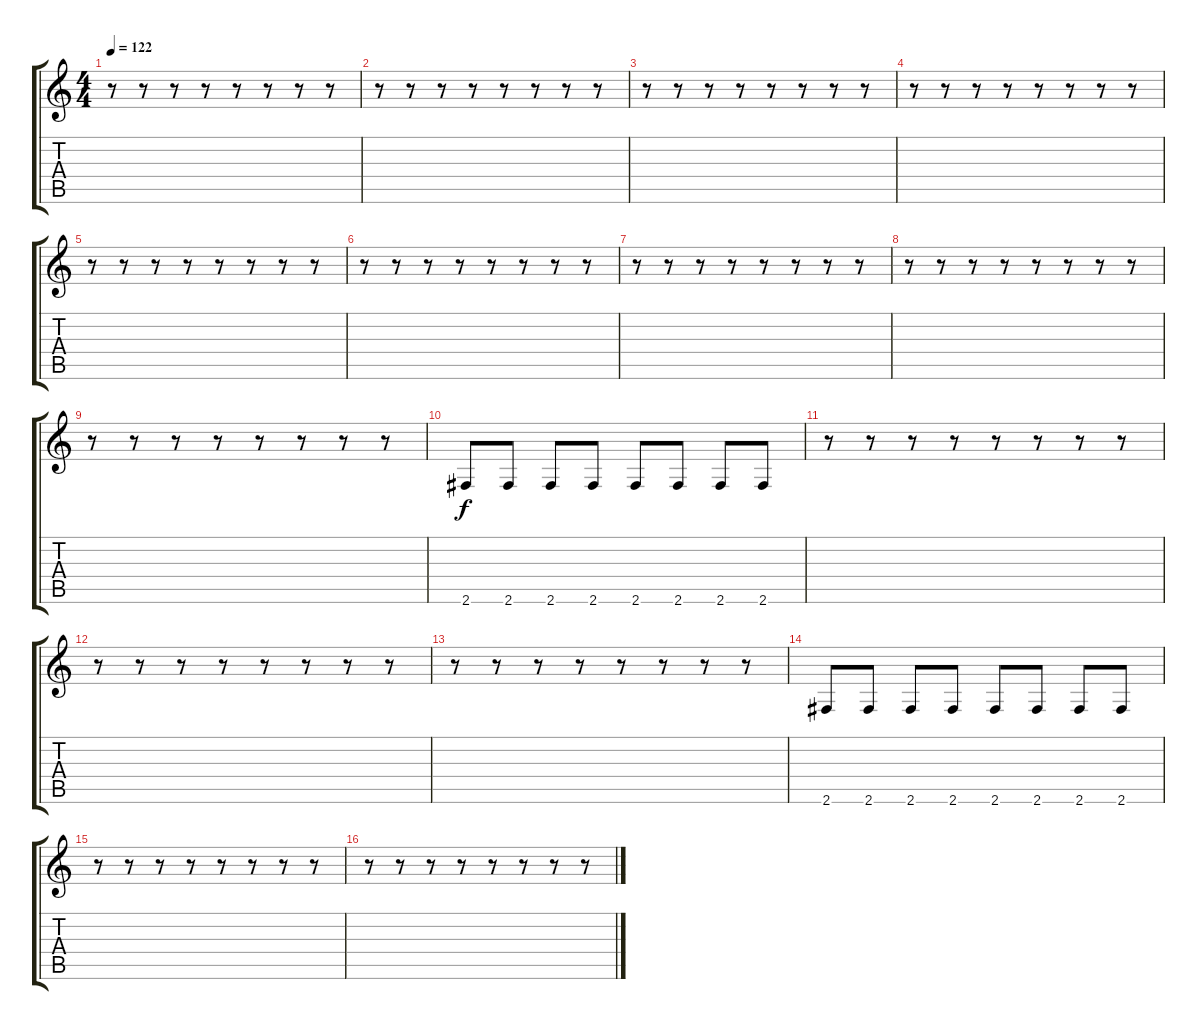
\track "" {instrument electricbassfinger}
\staff {score tabs}
\tuning (E4 B3 G3 D3 A2 E2) {hide}
\ts (4 4)
\tempo 122
\clef g2
\ks c
r.8{dy f} r.8 r.8 r.8 r.8 r.8 r.8 r.8 |
r.8 r.8 r.8 r.8 r.8 r.8 r.8 r.8 |
r.8 r.8 r.8 r.8 r.8 r.8 r.8 r.8 |
r.8 r.8 r.8 r.8 r.8 r.8 r.8 r.8 |
r.8 r.8 r.8 r.8 r.8 r.8 r.8 r.8 |
r.8 r.8 r.8 r.8 r.8 r.8 r.8 r.8 |
r.8 r.8 r.8 r.8 r.8 r.8 r.8 r.8 |
r.8 r.8 r.8 r.8 r.8 r.8 r.8 r.8 |
r.8 r.8 r.8 r.8 r.8 r.8 r.8 r.8 |
2.6.8 2.6.8 2.6.8 2.6.8 2.6.8 2.6.8 2.6.8 2.6.8 |
r.8 r.8 r.8 r.8 r.8 r.8 r.8 r.8 |
r.8 r.8 r.8 r.8 r.8 r.8 r.8 r.8 |
r.8 r.8 r.8 r.8 r.8 r.8 r.8 r.8 |
2.6.8 2.6.8 2.6.8 2.6.8 2.6.8 2.6.8 2.6.8 2.6.8 |
r.8 r.8 r.8 r.8 r.8 r.8 r.8 r.8 |
r.8 r.8 r.8 r.8 r.8 r.8 r.8 r.8
